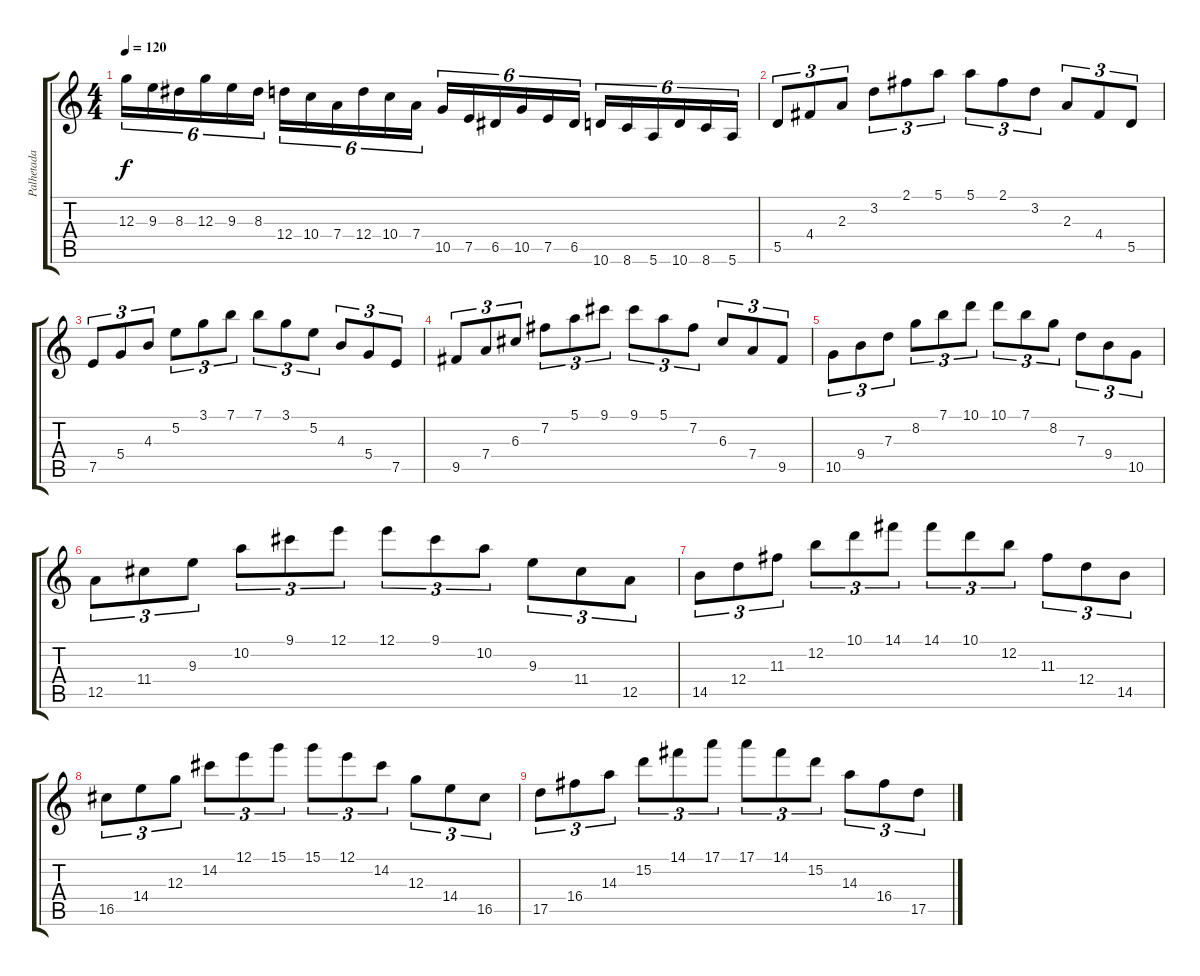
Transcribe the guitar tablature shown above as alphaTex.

\track ("Palhetada - A hora e a vez do Sweep" "Palhetada ") {instrument overdrivenguitar}
\staff {score tabs}
\tuning (E4 B3 G3 D3 A2 E2) {hide}
\ts (4 4)
\tempo 120
\clef g2
\ks c
12.3.16{tu (6 4) dy f} 9.3.16{tu (6 4)} 8.3.16{tu (6 4)} 12.3.16{tu (6 4)} 9.3.16{tu (6 4)} 8.3.16{tu (6 4)} 12.4.16{tu (6 4)} 10.4.16{tu (6 4)} 7.4.16{tu (6 4)} 12.4.16{tu (6 4)} 10.4.16{tu (6 4)} 7.4.16{tu (6 4)} 10.5.16{tu (6 4)} 7.5.16{tu (6 4)} 6.5.16{tu (6 4)} 10.5.16{tu (6 4)} 7.5.16{tu (6 4)} 6.5.16{tu (6 4)} 10.6.16{tu (6 4)} 8.6.16{tu (6 4)} 5.6.16{tu (6 4)} 10.6.16{tu (6 4)} 8.6.16{tu (6 4)} 5.6.16{tu (6 4)} |
5.5.8{tu (3 2)} 4.4.8{tu (3 2)} 2.3.8{tu (3 2)} 3.2.8{tu (3 2)} 2.1.8{tu (3 2)} 5.1.8{tu (3 2)} 5.1.8{tu (3 2)} 2.1.8{tu (3 2)} 3.2.8{tu (3 2)} 2.3.8{tu (3 2)} 4.4.8{tu (3 2)} 5.5.8{tu (3 2)} |
7.5.8{tu (3 2)} 5.4.8{tu (3 2)} 4.3.8{tu (3 2)} 5.2.8{tu (3 2)} 3.1.8{tu (3 2)} 7.1.8{tu (3 2)} 7.1.8{tu (3 2)} 3.1.8{tu (3 2)} 5.2.8{tu (3 2)} 4.3.8{tu (3 2)} 5.4.8{tu (3 2)} 7.5.8{tu (3 2)} |
9.5.8{tu (3 2)} 7.4.8{tu (3 2)} 6.3.8{tu (3 2)} 7.2.8{tu (3 2)} 5.1.8{tu (3 2)} 9.1.8{tu (3 2)} 9.1.8{tu (3 2)} 5.1.8{tu (3 2)} 7.2.8{tu (3 2)} 6.3.8{tu (3 2)} 7.4.8{tu (3 2)} 9.5.8{tu (3 2)} |
10.5.8{tu (3 2)} 9.4.8{tu (3 2)} 7.3.8{tu (3 2)} 8.2.8{tu (3 2)} 7.1.8{tu (3 2)} 10.1.8{tu (3 2)} 10.1.8{tu (3 2)} 7.1.8{tu (3 2)} 8.2.8{tu (3 2)} 7.3.8{tu (3 2)} 9.4.8{tu (3 2)} 10.5.8{tu (3 2)} |
12.5.8{tu (3 2)} 11.4.8{tu (3 2)} 9.3.8{tu (3 2)} 10.2.8{tu (3 2)} 9.1.8{tu (3 2)} 12.1.8{tu (3 2)} 12.1.8{tu (3 2)} 9.1.8{tu (3 2)} 10.2.8{tu (3 2)} 9.3.8{tu (3 2)} 11.4.8{tu (3 2)} 12.5.8{tu (3 2)} |
14.5.8{tu (3 2)} 12.4.8{tu (3 2)} 11.3.8{tu (3 2)} 12.2.8{tu (3 2)} 10.1.8{tu (3 2)} 14.1.8{tu (3 2)} 14.1.8{tu (3 2)} 10.1.8{tu (3 2)} 12.2.8{tu (3 2)} 11.3.8{tu (3 2)} 12.4.8{tu (3 2)} 14.5.8{tu (3 2)} |
16.5.8{tu (3 2)} 14.4.8{tu (3 2)} 12.3.8{tu (3 2)} 14.2.8{tu (3 2)} 12.1.8{tu (3 2)} 15.1.8{tu (3 2)} 15.1.8{tu (3 2)} 12.1.8{tu (3 2)} 14.2.8{tu (3 2)} 12.3.8{tu (3 2)} 14.4.8{tu (3 2)} 16.5.8{tu (3 2)} |
17.5.8{tu (3 2)} 16.4.8{tu (3 2)} 14.3.8{tu (3 2)} 15.2.8{tu (3 2)} 14.1.8{tu (3 2)} 17.1.8{tu (3 2)} 17.1.8{tu (3 2)} 14.1.8{tu (3 2)} 15.2.8{tu (3 2)} 14.3.8{tu (3 2)} 16.4.8{tu (3 2)} 17.5.8{tu (3 2)}
